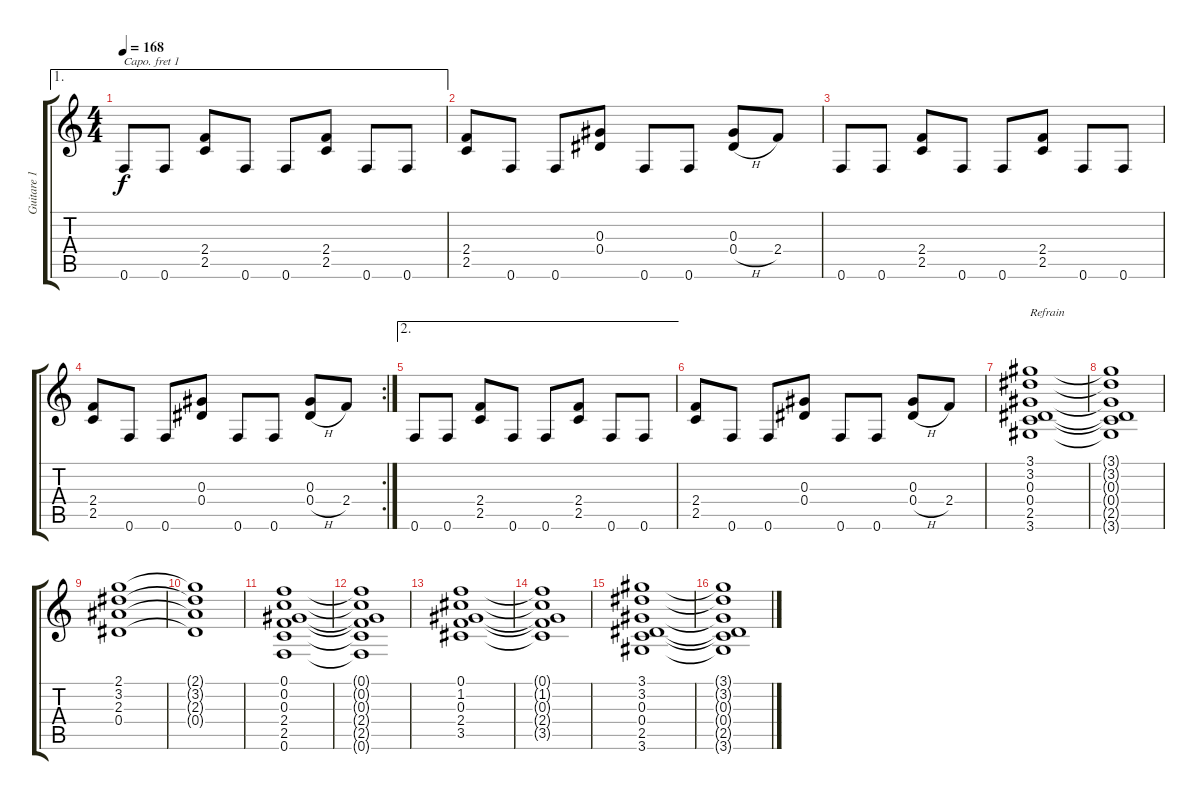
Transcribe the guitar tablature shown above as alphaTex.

\track ("Guitare 1" "Guitare 1") {instrument electricguitarmuted}
\staff {score tabs}
\capo 1
\tuning (E4 B3 G3 D3 A2 E2) {hide}
\ae 1
\ts (4 4)
\tempo 168
\clef g2
\ks c
0.6.8{dy f} 0.6.8 (2.4 2.5).8 0.6.8 0.6.8 (2.4 2.5).8 0.6.8 0.6.8 |
(2.4 2.5).8 0.6.8 0.6.8 (0.3 0.4).8 0.6.8 0.6.8 (0.3 0.4{h}).8 2.4.8 |
0.6.8 0.6.8 (2.4 2.5).8 0.6.8 0.6.8 (2.4 2.5).8 0.6.8 0.6.8 |
\rc 2
(2.4 2.5).8 0.6.8 0.6.8 (0.3 0.4).8 0.6.8 0.6.8 (0.3 0.4{h}).8 2.4.8 |
\ae 2
0.6.8 0.6.8 (2.4 2.5).8 0.6.8 0.6.8 (2.4 2.5).8 0.6.8 0.6.8 |
(2.4 2.5).8 0.6.8 0.6.8 (0.3 0.4).8 0.6.8 0.6.8 (0.3 0.4{h}).8 2.4.8 |
(3.1 3.2 0.3 0.4 2.5 3.6).1{txt "Refrain"} |
(3.1{t} 3.2{t} 0.3{t} 0.4{t} 2.5{t} 3.6{t}).1 |
(2.1 3.2 2.3 0.4).1 |
(2.1{t} 3.2{t} 2.3{t} 0.4{t}).1 |
(0.1 0.2 0.3 2.4 2.5 0.6).1 |
(0.1{t} 0.2{t} 0.3{t} 2.4{t} 2.5{t} 0.6{t}).1 |
(0.1 1.2 0.3 2.4 3.5).1 |
(0.1{t} 1.2{t} 0.3{t} 2.4{t} 3.5{t}).1 |
(3.1 3.2 0.3 0.4 2.5 3.6).1 |
(3.1{t} 3.2{t} 0.3{t} 0.4{t} 2.5{t} 3.6{t}).1
